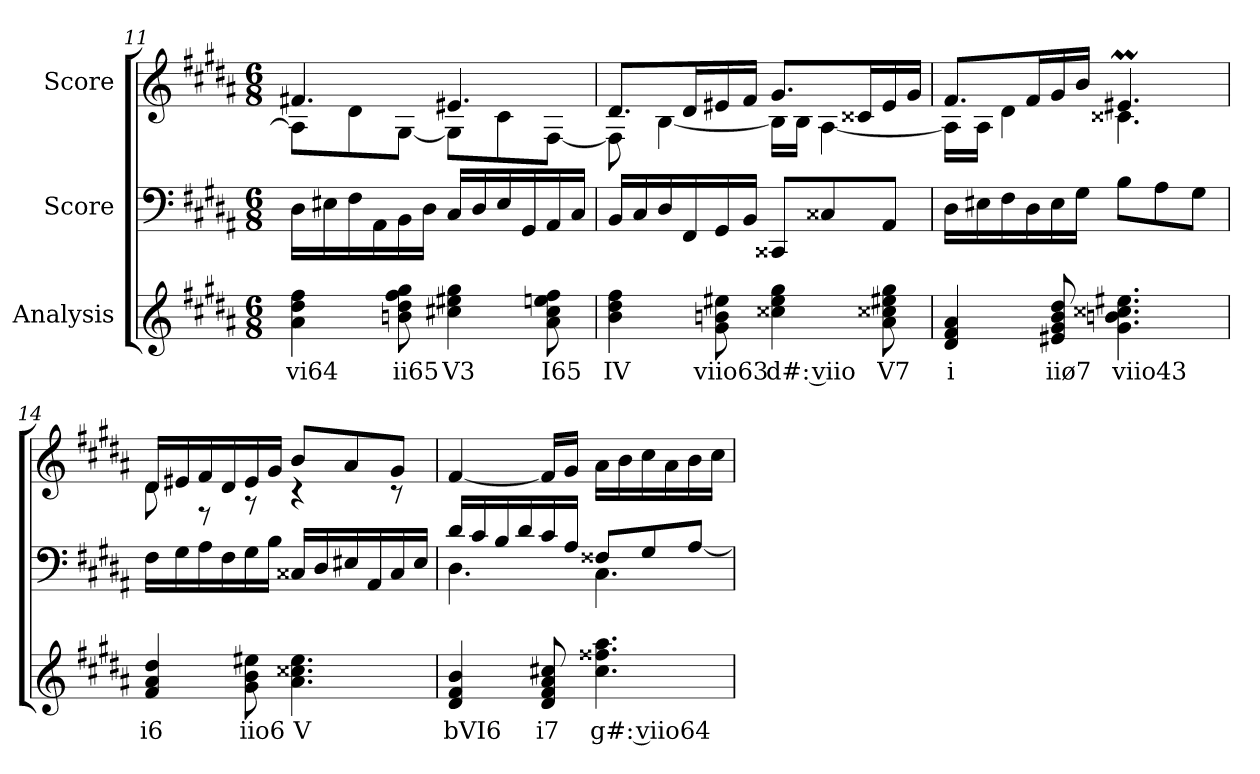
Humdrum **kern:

**kern	**text	**kern	**kern
*part3	*part3	*part2	*part1
*staff3	*staff3	*staff2	*staff1
*I"Analysis	*	*I"Score	*I"Score
!!LO:LB:g=z
*	*	*clefF4	*clefG2
*k[f#c#g#d#a#]	*	*k[f#c#g#d#a#]	*k[f#c#g#d#a#]
*M6/8	*	*M6/8	*M6/8
=11	=11	=11	=11
*	*	*	*^
4a# 4dd# 4ff#	vi64	16D#\LL	4.f#X/	8A#\L]
.	.	16E#X\	.	.
.	.	16F#\	.	8d#\
.	.	16AA#\	.	.
8bn 8dd# 8ff# 8gg#	ii65	16BB\	.	[8G#\J
.	.	16D#\JJ	.	.
4cc#X 4ee#X 4gg#	V3	16C#/LL	4.e#X/	8G#\L]
.	.	16D#/	.	.
.	.	16E#/	.	8c#\
.	.	16GG#/	.	.
8a# 8cc# 8een 8ff#	I65	16AA#/	.	[8F#\J
.	.	16C#/JJ	.	.
=12	=12	=12	=12	=12
4b 4dd# 4ff#	IV	16BB/LL	8.d#/L	8F#\]
.	.	16C#/	.	.
.	.	16D#/	.	[4B\
.	.	16FF#/	16d#/L	.
8g# 8bn 8ee#X	viio63	16GG#/	16e#X/	.
.	.	16BB/JJ	16f#/JJ	.
4cc##X 4ee# 4gg#	d#: viio	8CC##X/L	8.g#/L	16B\LL]
.	.	.	.	16B\JJ
.	.	8C##X/	.	[4A#\
.	.	.	16c##X/L	.
8a# 8cc##X 8ee#X 8gg#	V7	8AA#/J	16e#/	.
.	.	.	16g#/JJ	.
=13	=13	=13	=13	=13
4d# 4f# 4a#	i	16D#\LL	8.f#/L	16A#\LL]
.	.	16E#X\	.	16A#\JJ
.	.	16F#\	.	4d#\
.	.	16D#\	16f#/L	.
8e#X 8g# 8b 8dd#	iiø7	16E#\	16g#/	.
.	.	16G#\JJ	16b/JJ	.
4.g# 4.bn 4.cc##X 4.ee#X	viio43	8B\L	4.e#Xm/	4.c##X\
.	.	8A#\	.	.
.	.	8G#\J	.	.
!!LO:PB:g=z	!!
=14	=14	=14	=14	=14
4f# 4a# 4dd#	i6	16F#\LL	16d#/LL	8d#\
.	.	16G#\	16e#X/	.
.	.	16A#\	16f#/	8r
.	.	16F#\	16d#/	.
8g# 8b 8ee#X	iio6	16G#\	16e#/	8r
.	.	16B\JJ	16g#/JJ	.
4.a# 4.cc##X 4.ee#	V	16C##X/LL	8b/L	4r
.	.	16D#/	.	.
.	.	16E#X/	8a#/	.
.	.	16AA#/	.	.
.	.	16C##/	8g#/J	8r
.	.	16E#/JJ	.	.
*	*	*	*v	*v
=15	=15	=15	=15
*	*	*^	*
4d# 4f# 4b	bVI6	4.D#\	16d#/LL	[4f#/
.	.	.	16c#/	.
.	.	.	16B/	.
.	.	.	16d#/	.
8d# 8f# 8a# 8cc#X	i7	.	16c#/	16f#/LL]
.	.	.	16A#/JJ	16g#/JJ
4.cc# 4.ff##X 4.aa#	g#: viio64	4.C#\	8F##X/L	16a#\LL
.	.	.	.	16b\
.	.	.	8G#/	16cc#\
.	.	.	.	16a#\
.	.	.	[8A#/J	16b\
.	.	.	.	16cc#\JJ
*	*	*v	*v	*
=	=	=	=
*-	*-	*-	*-
